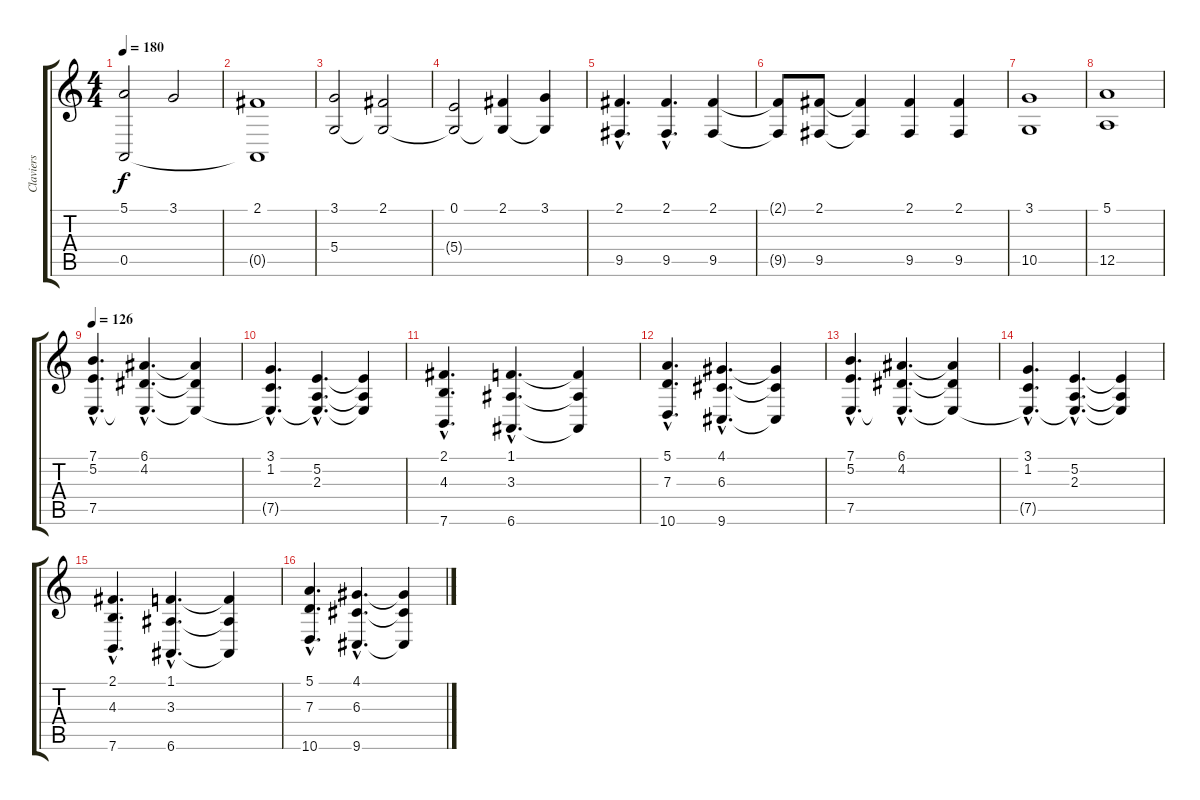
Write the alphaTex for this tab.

\track ("Claviers" "Claviers") {instrument drawbarorgan}
\staff {score tabs}
\tuning (E4 B3 G3 D3 A2 E2) {hide}
\ts (4 4)
\tempo 180
\clef g2
\ks c
(5.1 0.5).2{dy f} 3.1.2 |
(2.1 0.5{t}).1 |
(3.1 5.4).2 (2.1 5.4{t}).2 |
(0.1 5.4{t}).2 (2.1 5.4{t}).4 (3.1 5.4{t}).4 |
(2.1{hac} 9.5{hac}).4{d} (2.1{hac} 9.5{hac}).4{d} (2.1 9.5).4 |
(2.1{t} 9.5{t}).8 (2.1 9.5).8 (2.1{t} 9.5{t}).4 (2.1 9.5).4 (2.1 9.5).4 |
(3.1 10.5).1 |
(5.1 12.5).1 |
\tempo 126
(7.1{hac} 5.2{hac} 7.5{hac}).4{d} (6.1{hac} 4.2{hac} 7.5{hac t}).4{d} (6.1{t} 4.2{t} 7.5{t}).4 |
(3.1{hac} 1.2{hac} 7.5{hac t}).4{d} (5.2{hac} 2.3{hac} 7.5{hac t}).4{d} (5.2{t} 2.3{t} 7.5{t}).4 |
(2.1{hac} 4.3{hac} 7.6{hac}).4{d} (1.1{hac} 3.3{hac} 6.6{hac}).4{d} (1.1{t} 3.3{t} 6.6{t}).4 |
(5.1{hac} 7.3{hac} 10.6{hac}).4{d} (4.1{hac} 6.3{hac} 9.6{hac}).4{d} (4.1{t} 6.3{t} 9.6{t}).4 |
(7.1{hac} 5.2{hac} 7.5{hac}).4{d} (6.1{hac} 4.2{hac} 7.5{hac t}).4{d} (6.1{t} 4.2{t} 7.5{t}).4 |
(3.1{hac} 1.2{hac} 7.5{hac t}).4{d} (5.2{hac} 2.3{hac} 7.5{hac t}).4{d} (5.2{t} 2.3{t} 7.5{t}).4 |
(2.1{hac} 4.3{hac} 7.6{hac}).4{d} (1.1{hac} 3.3{hac} 6.6{hac}).4{d} (1.1{t} 3.3{t} 6.6{t}).4 |
(5.1{hac} 7.3{hac} 10.6{hac}).4{d} (4.1{hac} 6.3{hac} 9.6{hac}).4{d} (4.1{t} 6.3{t} 9.6{t}).4
